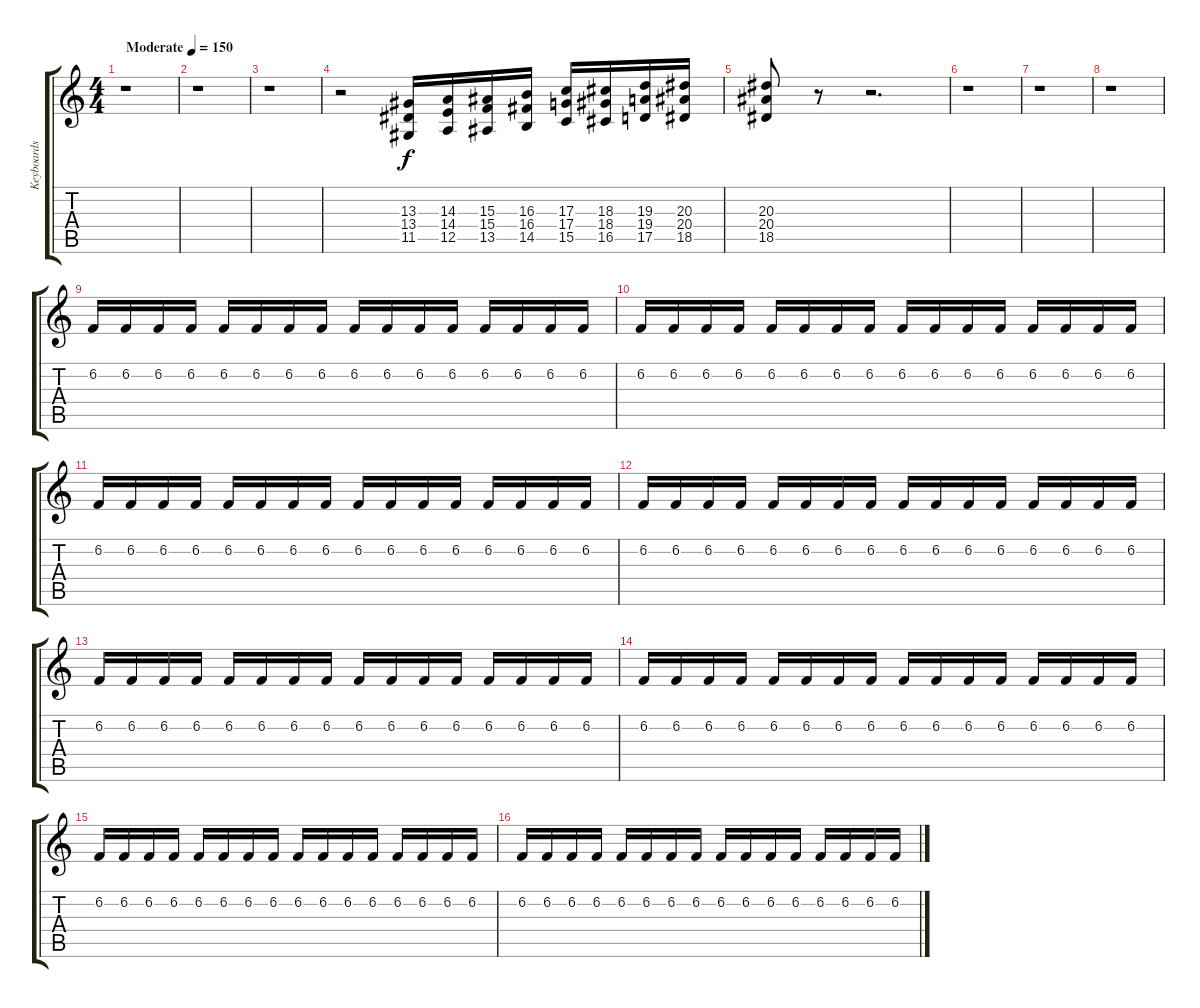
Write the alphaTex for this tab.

\track ("Keyboards" "Keyboards") {instrument churchorgan}
\staff {score tabs}
\tuning (E4 B3 G3 D3 A2 E2) {hide}
\ts (4 4)
\tempo (150 "Moderate")
\clef g2
\ks c
r.1{dy f instrument churchorgan} |
r.1 |
r.1 |
r.2 (13.3 13.4 11.5).16{instrument synthbass2} (14.3 14.4 12.5).16 (15.3 15.4 13.5).16 (16.3 16.4 14.5).16 (17.3 17.4 15.5).16 (18.3 18.4 16.5).16 (19.3 19.4 17.5).16 (20.3 20.4 18.5).16 |
(20.3 20.4 18.5).8 r.8 r.2{d} |
r.1 |
r.1 |
r.1 |
6.2.16{instrument synthbass1} 6.2.16 6.2.16 6.2.16 6.2.16 6.2.16 6.2.16 6.2.16 6.2.16 6.2.16 6.2.16 6.2.16 6.2.16 6.2.16 6.2.16 6.2.16 |
6.2.16 6.2.16 6.2.16 6.2.16 6.2.16 6.2.16 6.2.16 6.2.16 6.2.16 6.2.16 6.2.16 6.2.16 6.2.16 6.2.16 6.2.16 6.2.16 |
6.2.16 6.2.16 6.2.16 6.2.16 6.2.16 6.2.16 6.2.16 6.2.16 6.2.16 6.2.16 6.2.16 6.2.16 6.2.16 6.2.16 6.2.16 6.2.16 |
6.2.16 6.2.16 6.2.16 6.2.16 6.2.16 6.2.16 6.2.16 6.2.16 6.2.16 6.2.16 6.2.16 6.2.16 6.2.16 6.2.16 6.2.16 6.2.16 |
6.2.16 6.2.16 6.2.16 6.2.16 6.2.16 6.2.16 6.2.16 6.2.16 6.2.16 6.2.16 6.2.16 6.2.16 6.2.16 6.2.16 6.2.16 6.2.16 |
6.2.16 6.2.16 6.2.16 6.2.16 6.2.16 6.2.16 6.2.16 6.2.16 6.2.16 6.2.16 6.2.16 6.2.16 6.2.16 6.2.16 6.2.16 6.2.16 |
6.2.16 6.2.16 6.2.16 6.2.16 6.2.16 6.2.16 6.2.16 6.2.16 6.2.16 6.2.16 6.2.16 6.2.16 6.2.16 6.2.16 6.2.16 6.2.16 |
6.2.16 6.2.16 6.2.16 6.2.16 6.2.16 6.2.16 6.2.16 6.2.16 6.2.16 6.2.16 6.2.16 6.2.16 6.2.16 6.2.16 6.2.16 6.2.16
